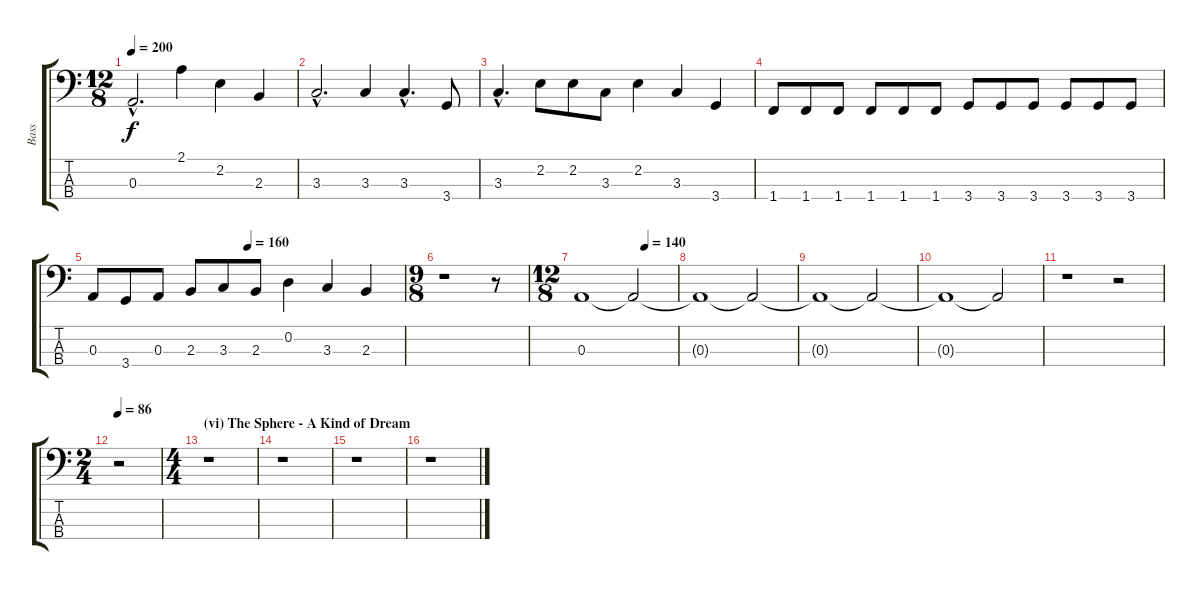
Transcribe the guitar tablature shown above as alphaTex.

\track ("Bass" "Bass") {instrument electricbasspick}
\staff {score tabs}
\tuning (G2 D2 A1 E1) {hide}
\ts (12 8)
\tempo 200
\clef f4
\ks c
0.3{hac}.2{d dy f} 2.1.4 2.2.4 2.3.4 |
3.3{hac}.2{d} 3.3.4 3.3{hac}.4{d} 3.4.8 |
3.3{hac}.4{d} 2.2.8 2.2.8 3.3.8 2.2.4 3.3.4 3.4.4 |
1.4.8 1.4.8 1.4.8 1.4.8 1.4.8 1.4.8 3.4.8 3.4.8 3.4.8 3.4.8 3.4.8 3.4.8 |
\tempo (160 0.5)
0.3.8 3.4.8 0.3.8 2.3.8 3.3.8 2.3.8 0.2.4 3.3.4 2.3.4 |
\ts (9 8)
r.1 r.8 |
\ts (12 8)
\tempo (140 0.6666666666666666)
0.3.1 0.3{t}.2 |
0.3{t}.1 0.3{t}.2 |
0.3{t}.1 0.3{t}.2 |
0.3{t}.1 0.3{t}.2 |
r.1 r.2 |
\ts (2 4)
\tempo 86
r.2 |
\ts (4 4)
\section ("" "(vi) The Sphere - A Kind of Dream")
r.1 |
r.1 |
r.1 |
r.1
